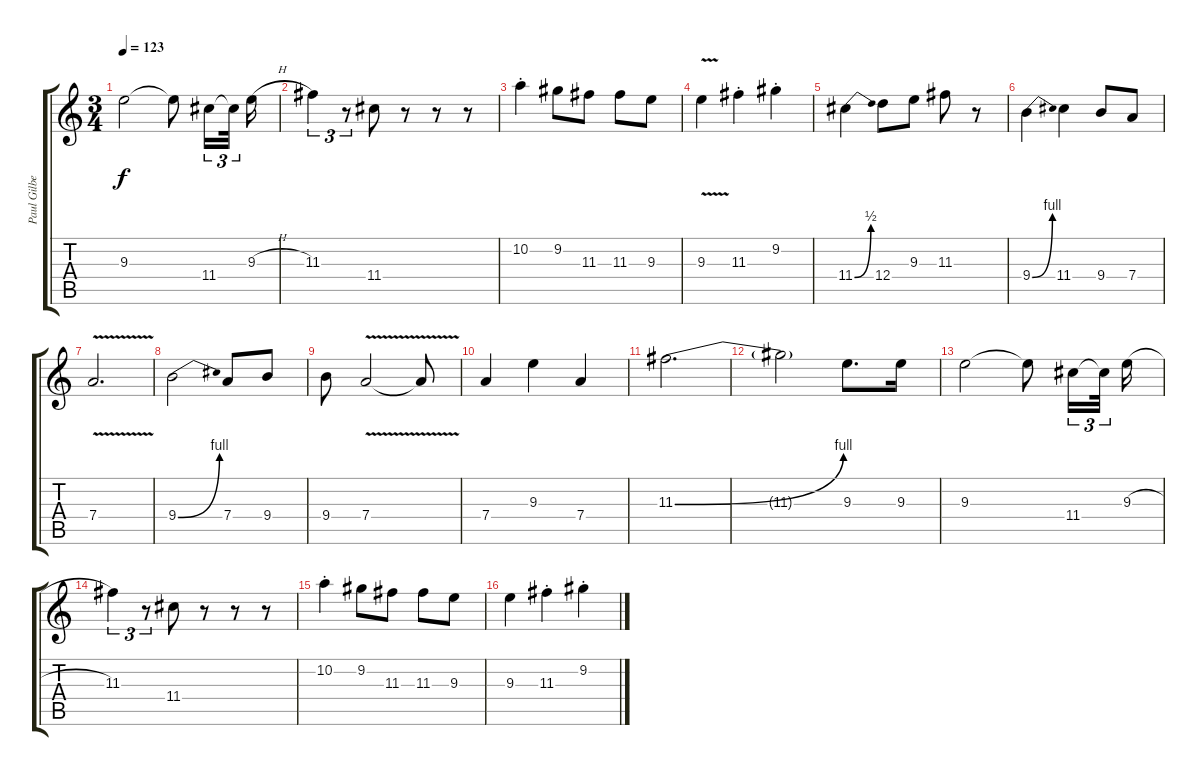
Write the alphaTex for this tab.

\track ("Paul Gilbert (Lead)" "Paul Gilbe") {instrument electricguitarjazz}
\staff {score tabs}
\tuning (E4 B3 G3 D3 A2 E2) {hide}
\ts (3 4)
\tempo 123
\clef g2
\ks c
9.3.2{dy f} 9.3{t}.8 11.4.16{tu (3 2)} 11.4{t}.32{tu (3 2) beam splitsecondary} 9.3{h}.16 |
11.3.4{tu (3 2)} r.8{tu (3 2)} 11.4.8 r.8 r.8 r.8 |
10.2{st}.4 9.2.8 11.3.8 11.3.8 9.3.8 |
9.3{v}.4 11.3{st}.4 9.2{st}.4 |
11.4{be (bend 0 0 60 2)}.4 12.4.8 9.3.8 11.3.8 r.8 |
9.4{be (bend 0 0 60 4)}.4 11.4.4 9.4.8 7.4.8 |
7.4{v}.2{d} |
9.4{be (bend 0 0 60 4)}.2 7.4.8 9.4.8 |
9.4.8 7.4{v}.2 7.4{t}.8 |
7.4.4 9.3.4 7.4.4 |
11.3{be (bend 0 0 60 4)}.2{d} |
11.3{t}.2 9.3.8{d} 9.3.16 |
9.3.2 9.3{t}.8 11.4.16{tu (3 2)} 11.4{t}.32{tu (3 2) beam splitsecondary} 9.3{h}.16 |
11.3.4{tu (3 2)} r.8{tu (3 2)} 11.4.8 r.8 r.8 r.8 |
10.2{st}.4 9.2.8 11.3.8 11.3.8 9.3.8 |
9.3.4 11.3{st}.4 9.2{st}.4
